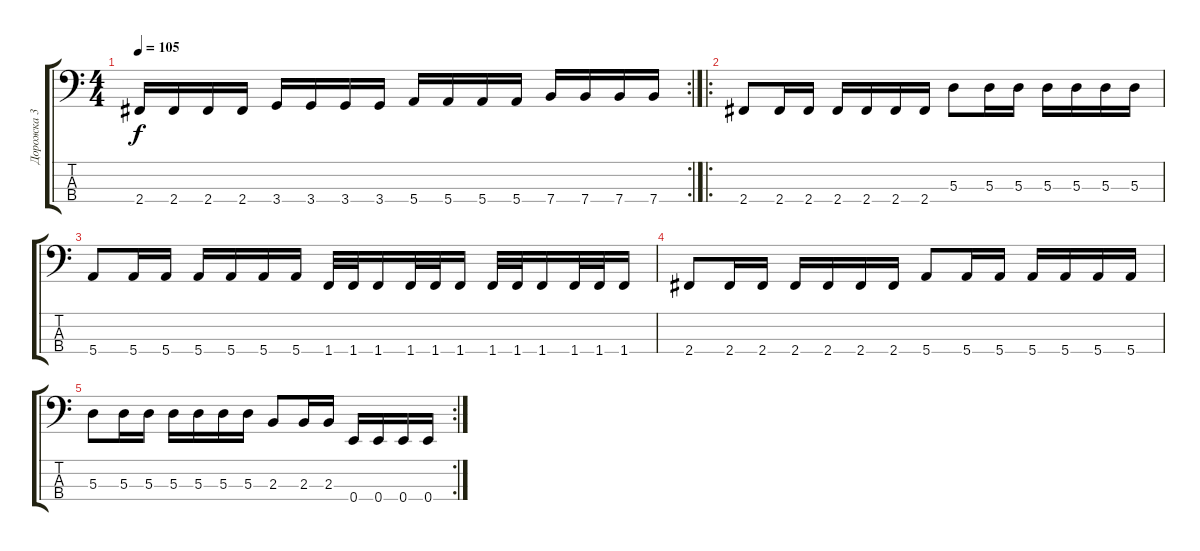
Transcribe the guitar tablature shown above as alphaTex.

\track ("Дорожка 3" "Дорожка 3") {instrument electricbasspick}
\staff {score tabs}
\tuning (G2 D2 A1 E1) {hide}
\rc 2
\ts (4 4)
\tempo 105
\clef f4
\ks c
2.4.16{dy f} 2.4.16 2.4.16 2.4.16 3.4.16 3.4.16 3.4.16 3.4.16 5.4.16 5.4.16 5.4.16 5.4.16 7.4.16 7.4.16 7.4.16 7.4.16 |
\ro
2.4.8 2.4.16 2.4.16 2.4.16 2.4.16 2.4.16 2.4.16 5.3.8 5.3.16 5.3.16 5.3.16 5.3.16 5.3.16 5.3.16 |
5.4.8 5.4.16 5.4.16 5.4.16 5.4.16 5.4.16 5.4.16 1.4.32 1.4.32 1.4.16 1.4.32 1.4.32 1.4.16 1.4.32 1.4.32 1.4.16 1.4.32 1.4.32 1.4.16 |
2.4.8 2.4.16 2.4.16 2.4.16 2.4.16 2.4.16 2.4.16 5.4.8 5.4.16 5.4.16 5.4.16 5.4.16 5.4.16 5.4.16 |
\rc 2
5.3.8 5.3.16 5.3.16 5.3.16 5.3.16 5.3.16 5.3.16 2.3.8 2.3.16 2.3.16 0.4.16 0.4.16 0.4.16 0.4.16
